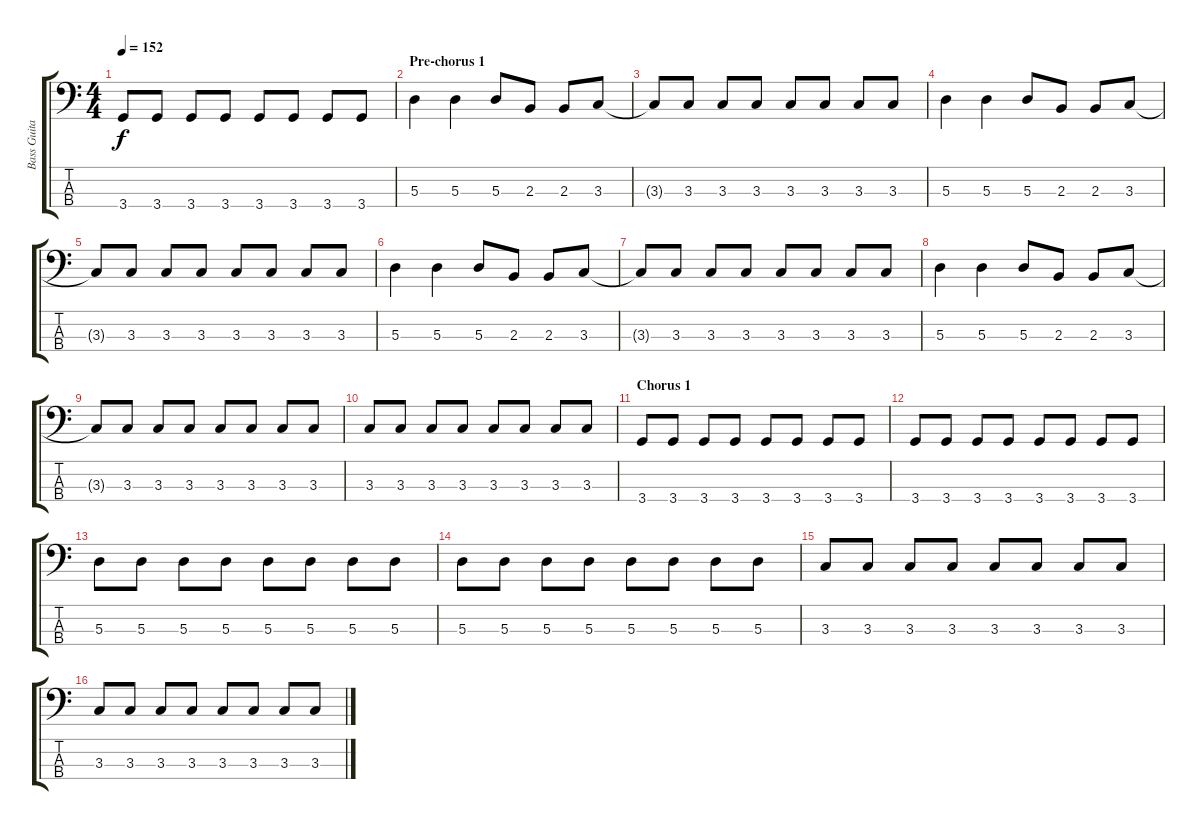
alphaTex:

\track ("Bass Guitar" "Bass Guita") {instrument electricbasspick}
\staff {score tabs}
\tuning (G2 D2 A1 E1) {hide}
\ts (4 4)
\tempo 152
\clef f4
\ks c
3.4{t}.8{dy f} 3.4.8 3.4.8 3.4.8 3.4.8 3.4.8 3.4.8 3.4.8 |
\section ("" "Pre-chorus 1")
5.3.4 5.3.4 5.3.8 2.3.8 2.3.8 3.3.8 |
3.3{t}.8 3.3.8 3.3.8 3.3.8 3.3.8 3.3.8 3.3.8 3.3.8 |
5.3.4 5.3.4 5.3.8 2.3.8 2.3.8 3.3.8 |
3.3{t}.8 3.3.8 3.3.8 3.3.8 3.3.8 3.3.8 3.3.8 3.3.8 |
5.3.4 5.3.4 5.3.8 2.3.8 2.3.8 3.3.8 |
3.3{t}.8 3.3.8 3.3.8 3.3.8 3.3.8 3.3.8 3.3.8 3.3.8 |
5.3.4 5.3.4 5.3.8 2.3.8 2.3.8 3.3.8 |
3.3{t}.8 3.3.8 3.3.8 3.3.8 3.3.8 3.3.8 3.3.8 3.3.8 |
3.3.8 3.3.8 3.3.8 3.3.8 3.3.8 3.3.8 3.3.8 3.3.8 |
\section ("" "Chorus 1")
3.4.8 3.4.8 3.4.8 3.4.8 3.4.8 3.4.8 3.4.8 3.4.8 |
3.4.8 3.4.8 3.4.8 3.4.8 3.4.8 3.4.8 3.4.8 3.4.8 |
5.3.8 5.3.8 5.3.8 5.3.8 5.3.8 5.3.8 5.3.8 5.3.8 |
5.3.8 5.3.8 5.3.8 5.3.8 5.3.8 5.3.8 5.3.8 5.3.8 |
3.3.8 3.3.8 3.3.8 3.3.8 3.3.8 3.3.8 3.3.8 3.3.8 |
3.3.8 3.3.8 3.3.8 3.3.8 3.3.8 3.3.8 3.3.8 3.3.8
